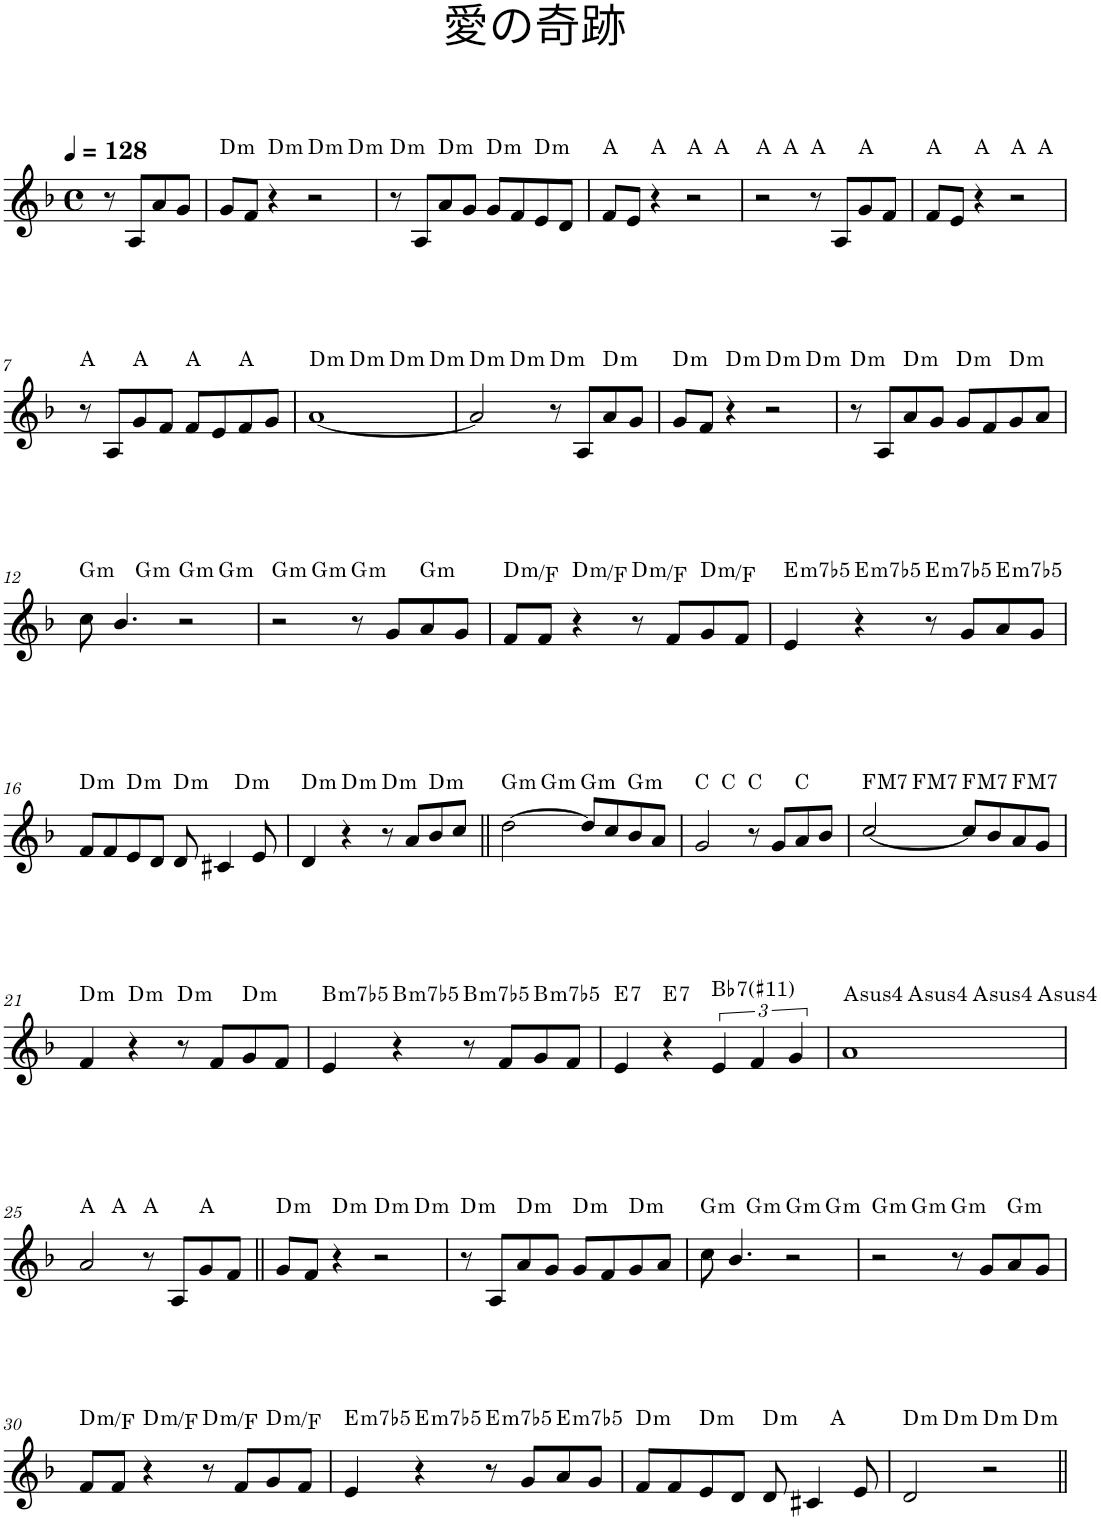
**kern	**harte
*part1	*part1
*staff1	*
*I"Piano	*
*I'Pno.	*
*clefG2	*
*k[b-]	*
*F:	*
*M4/4	*
*met(c)	*
*MM128	*
=1	=1
8r	.
8A/L	.
8a/	.
8g/J	.
=2	=2
!	!LO:H:kt=m
*^	*
8g/L	2.ryy	D:min
8f/J	.	.
!	!	!LO:H:kt=m
4r	.	D:min
!	!	!LO:H:kt=m
2r	.	D:min
!	!	!LO:H:kt=m
.	4ryy	D:min
=3	=3	=3
!	!	!LO:H:kt=m
*v	*v	*
8r	D:min
8A/L	.
!	!LO:H:kt=m
8a/	D:min
8g/J	.
!	!LO:H:kt=m
8g/L	D:min
8f/	.
!	!LO:H:kt=m
8e/	D:min
8d/J	.
=4	=4
*^	*
8f/L	2.ryy	A:maj
8e/J	.	.
4r	.	A:maj
2r	.	A:maj
.	4ryy	A:maj
=5	=5	=5
2r	4ryy	A:maj
.	2.ryy	A:maj
8r	.	A:maj
8A/L	.	.
8g/	.	A:maj
8f/J	.	.
=6	=6	=6
8f/L	2.ryy	A:maj
8e/J	.	.
4r	.	A:maj
2r	.	A:maj
.	4ryy	A:maj
*v	*v	*
!!LO:LB:g=z
=7	=7
8r	A:maj
8A/L	.
8g/	A:maj
8f/J	.
8f/L	A:maj
8e/	.
8f/	A:maj
8g/J	.
=8	=8
!	!LO:H:kt=m
*^	*
*	*^	*
*	*	*^	*
[1a	4ryy	2ryy	2.ryy	D:min
!	!	!	!	!LO:H:kt=m
.	2.ryy	.	.	D:min
!	!	!	!	!LO:H:kt=m
.	.	2ryy	.	D:min
!	!	!	!	!LO:H:kt=m
.	.	.	4ryy	D:min
=9	=9	=9	=9	=9
!	!	!	!	!LO:H:kt=m
*	*v	*v	*v	*
2a/]	4ryy	D:min
!	!	!LO:H:kt=m
.	2.ryy	D:min
!	!	!LO:H:kt=m
8r	.	D:min
8A/L	.	.
!	!	!LO:H:kt=m
8a/	.	D:min
8g/J	.	.
=10	=10	=10
!	!	!LO:H:kt=m
8g/L	2.ryy	D:min
8f/J	.	.
!	!	!LO:H:kt=m
4r	.	D:min
!	!	!LO:H:kt=m
2r	.	D:min
!	!	!LO:H:kt=m
.	4ryy	D:min
=11	=11	=11
!	!	!LO:H:kt=m
*v	*v	*
8r	D:min
8A/L	.
!	!LO:H:kt=m
8a/	D:min
8g/J	.
!	!LO:H:kt=m
8g/L	D:min
8f/	.
!	!LO:H:kt=m
8g/	D:min
8a/J	.
!!LO:LB:g=z
=12	=12
!	!LO:H:kt=m
*^	*
*	*^	*
8cc\	4ryy	2.ryy	G:min
4.b-/	.	.	.
!	!	!	!LO:H:kt=m
.	2.ryy	.	G:min
!	!	!	!LO:H:kt=m
2r	.	.	G:min
!	!	!	!LO:H:kt=m
.	.	4ryy	G:min
=13	=13	=13	=13
!	!	!	!LO:H:kt=m
*	*v	*v	*
2r	4ryy	G:min
!	!	!LO:H:kt=m
.	2.ryy	G:min
!	!	!LO:H:kt=m
8r	.	G:min
8g/L	.	.
!	!	!LO:H:kt=m
8a/	.	G:min
8g/J	.	.
=14	=14	=14
!	!	!LO:H:kt=m
*v	*v	*
8f/L	D:min/b3
8f/J	.
!	!LO:H:kt=m
4r	D:min/b3
!	!LO:H:kt=m
8r	D:min/b3
8f/L	.
!	!LO:H:kt=m
8g/	D:min/b3
8f/J	.
=15	=15
!	!LO:H:kt=m7
4e/	E:min7
!	!LO:H:kt=m7
4r	E:min7
!	!LO:H:kt=m7
8r	E:min7
8g/L	.
!	!LO:H:kt=m7
8a/	E:min7
8g/J	.
!!LO:LB:g=z
=16	=16
!	!LO:H:kt=m
*^	*
8f/L	2.ryy	D:min
8f/	.	.
!	!	!LO:H:kt=m
8e/	.	D:min
8d/J	.	.
!	!	!LO:H:kt=m
8d/	.	D:min
4c#X/	.	.
!	!	!LO:H:kt=m
.	4ryy	D:min
8e/	.	.
=17	=17	=17
!	!	!LO:H:kt=m
*v	*v	*
4d/	D:min
!	!LO:H:kt=m
4r	D:min
!	!LO:H:kt=m
8r	D:min
8a/L	.
!	!LO:H:kt=m
8b-/	D:min
8cc/J	.
=18||	=18||
!	!LO:H:kt=m
*^	*
[2dd\	4ryy	G:min
!	!	!LO:H:kt=m
.	2.ryy	G:min
!	!	!LO:H:kt=m
8dd/L]	.	G:min
8cc/	.	.
!	!	!LO:H:kt=m
8b-/	.	G:min
8a/J	.	.
=19	=19	=19
2g/	4ryy	C:maj
.	2.ryy	C:maj
8r	.	C:maj
8g/L	.	.
8a/	.	C:maj
8b-/J	.	.
=20	=20	=20
!	!	!LO:H:kt=M7
[2cc/	4ryy	F:maj7
!	!	!LO:H:kt=M7
.	2.ryy	F:maj7
!	!	!LO:H:kt=M7
8cc/L]	.	F:maj7
8b-/	.	.
!	!	!LO:H:kt=M7
8a/	.	F:maj7
8g/J	.	.
!!LO:LB:g=z	!!
=21	=21	=21
!	!	!LO:H:kt=m
*v	*v	*
4f/	D:min
!	!LO:H:kt=m
4r	D:min
!	!LO:H:kt=m
8r	D:min
8f/L	.
!	!LO:H:kt=m
8g/	D:min
8f/J	.
=22	=22
!	!LO:H:kt=m7
4e/	B:min7
!	!LO:H:kt=m7
4r	B:min7
!	!LO:H:kt=m7
8r	B:min7
8f/L	.
!	!LO:H:kt=m7
8g/	B:min7
8f/J	.
=23	=23
!	!LO:H:kt=7
4e/	E:7
!	!LO:H:kt=7
4r	E:7
!	!LO:H:kt=7
6e/	Bb:7
6f/	.
6g/	.
=24	=24
!	!LO:H:kt=4
*^	*
*	*^	*
*	*	*^	*
1a	4ryy	2ryy	2.ryy	A:sus4
!	!	!	!	!LO:H:kt=4
.	2.ryy	.	.	A:sus4
!	!	!	!	!LO:H:kt=4
.	.	2ryy	.	A:sus4
!	!	!	!	!LO:H:kt=4
.	.	.	4ryy	A:sus4
*	*v	*v	*v	*
!!LO:LB:g=z
=25	=25	=25
2a/	4ryy	A:maj
.	2.ryy	A:maj
8r	.	A:maj
8A/L	.	.
8g/	.	A:maj
8f/J	.	.
=26||	=26||	=26||
!	!	!LO:H:kt=m
8g/L	2.ryy	D:min
8f/J	.	.
!	!	!LO:H:kt=m
4r	.	D:min
!	!	!LO:H:kt=m
2r	.	D:min
!	!	!LO:H:kt=m
.	4ryy	D:min
=27	=27	=27
!	!	!LO:H:kt=m
*v	*v	*
8r	D:min
8A/L	.
!	!LO:H:kt=m
8a/	D:min
8g/J	.
!	!LO:H:kt=m
8g/L	D:min
8f/	.
!	!LO:H:kt=m
8g/	D:min
8a/J	.
=28	=28
!	!LO:H:kt=m
*^	*
*	*^	*
8cc\	4ryy	2.ryy	G:min
4.b-/	.	.	.
!	!	!	!LO:H:kt=m
.	2.ryy	.	G:min
!	!	!	!LO:H:kt=m
2r	.	.	G:min
!	!	!	!LO:H:kt=m
.	.	4ryy	G:min
=29	=29	=29	=29
!	!	!	!LO:H:kt=m
*	*v	*v	*
2r	4ryy	G:min
!	!	!LO:H:kt=m
.	2.ryy	G:min
!	!	!LO:H:kt=m
8r	.	G:min
8g/L	.	.
!	!	!LO:H:kt=m
8a/	.	G:min
8g/J	.	.
!!LO:LB:g=z	!!
=30	=30	=30
!	!	!LO:H:kt=m
*v	*v	*
8f/L	D:min/b3
8f/J	.
!	!LO:H:kt=m
4r	D:min/b3
!	!LO:H:kt=m
8r	D:min/b3
8f/L	.
!	!LO:H:kt=m
8g/	D:min/b3
8f/J	.
=31	=31
!	!LO:H:kt=m7
4e/	E:min7
!	!LO:H:kt=m7
4r	E:min7
!	!LO:H:kt=m7
8r	E:min7
8g/L	.
!	!LO:H:kt=m7
8a/	E:min7
8g/J	.
=32	=32
!	!LO:H:kt=m
*^	*
8f/L	2.ryy	D:min
8f/	.	.
!	!	!LO:H:kt=m
8e/	.	D:min
8d/J	.	.
!	!	!LO:H:kt=m
8d/	.	D:min
4c#X/	.	.
.	4ryy	A:maj
8e/	.	.
=33	=33	=33
!	!	!LO:H:kt=m
*	*^	*
2d/	4ryy	2.ryy	D:min
!	!	!	!LO:H:kt=m
.	2.ryy	.	D:min
!	!	!	!LO:H:kt=m
2r	.	.	D:min
!	!	!	!LO:H:kt=m
.	.	4ryy	D:min
*v	*v	*v	*
=||	=||
*-	*-
